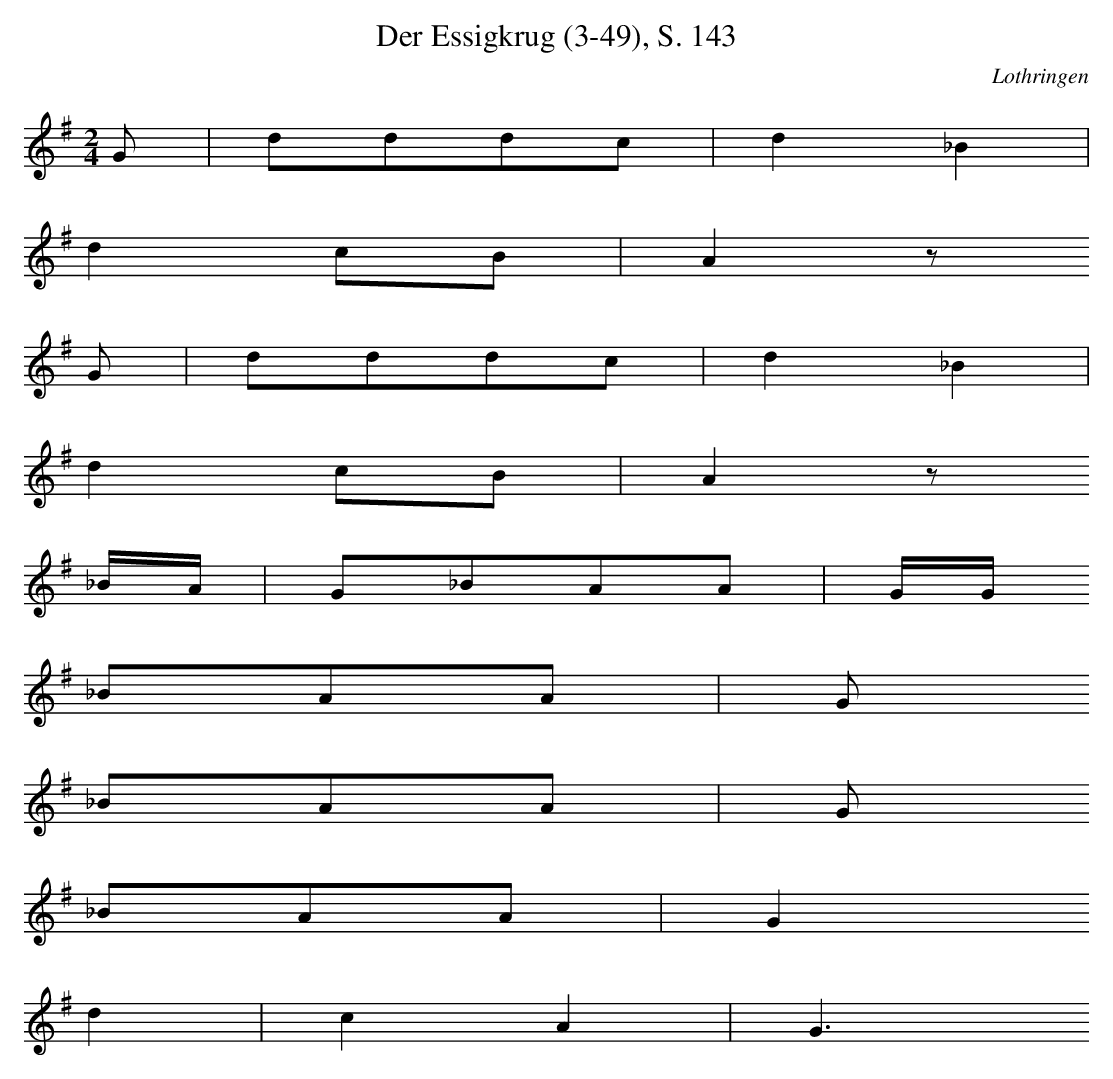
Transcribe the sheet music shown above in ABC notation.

X:1
T: Der Essigkrug (3-49), S. 143
O: Lothringen
M: 2/4
L: 1/16
K: G
G2 | d2d2d2c2 | d4_B4 |
d4c2B2 | A4z2
G2 | d2d2d2c2 | d4_B4 |
d4c2B2 | A4z2
_BA | G2_B2A2A2 | GG
_B2A2A2 | G2
_B2A2A2 | G2
_B2A2A2 | G4
d4 | c4A4 | G6
